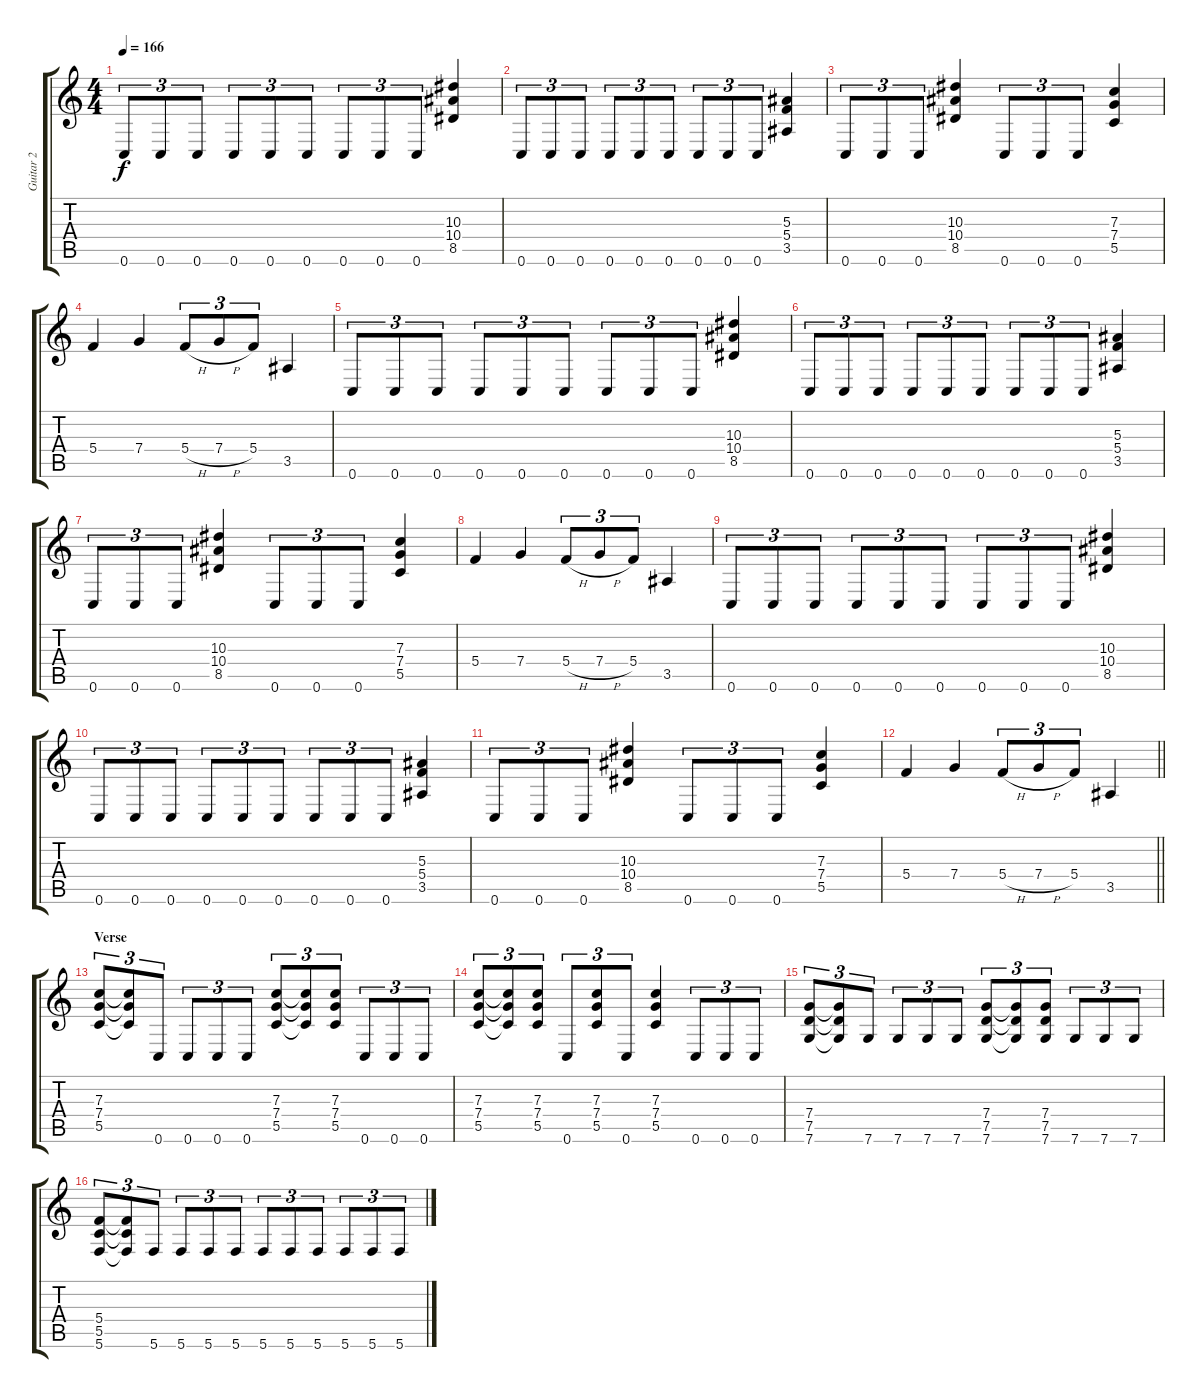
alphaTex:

\track ("Guitar 2" "Guitar 2") {instrument overdrivenguitar}
\staff {score tabs}
\tuning (D4 A3 F3 C3 G2 C2) {hide}
\ts (4 4)
\tempo 166
\clef g2
\ks c
0.6.8{tu (3 2) dy f} 0.6.8{tu (3 2)} 0.6.8{tu (3 2)} 0.6.8{tu (3 2)} 0.6.8{tu (3 2)} 0.6.8{tu (3 2)} 0.6.8{tu (3 2)} 0.6.8{tu (3 2)} 0.6.8{tu (3 2)} (10.3 10.4 8.5).4 |
0.6.8{tu (3 2)} 0.6.8{tu (3 2)} 0.6.8{tu (3 2)} 0.6.8{tu (3 2)} 0.6.8{tu (3 2)} 0.6.8{tu (3 2)} 0.6.8{tu (3 2)} 0.6.8{tu (3 2)} 0.6.8{tu (3 2)} (5.3 5.4 3.5).4 |
0.6.8{tu (3 2)} 0.6.8{tu (3 2)} 0.6.8{tu (3 2)} (10.3 10.4 8.5).4 0.6.8{tu (3 2)} 0.6.8{tu (3 2)} 0.6.8{tu (3 2)} (7.3 7.4 5.5).4 |
5.4.4 7.4.4 5.4{h}.8{tu (3 2)} 7.4{h}.8{tu (3 2)} 5.4.8{tu (3 2)} 3.5.4 |
0.6.8{tu (3 2)} 0.6.8{tu (3 2)} 0.6.8{tu (3 2)} 0.6.8{tu (3 2)} 0.6.8{tu (3 2)} 0.6.8{tu (3 2)} 0.6.8{tu (3 2)} 0.6.8{tu (3 2)} 0.6.8{tu (3 2)} (10.3 10.4 8.5).4 |
0.6.8{tu (3 2)} 0.6.8{tu (3 2)} 0.6.8{tu (3 2)} 0.6.8{tu (3 2)} 0.6.8{tu (3 2)} 0.6.8{tu (3 2)} 0.6.8{tu (3 2)} 0.6.8{tu (3 2)} 0.6.8{tu (3 2)} (5.3 5.4 3.5).4 |
0.6.8{tu (3 2)} 0.6.8{tu (3 2)} 0.6.8{tu (3 2)} (10.3 10.4 8.5).4 0.6.8{tu (3 2)} 0.6.8{tu (3 2)} 0.6.8{tu (3 2)} (7.3 7.4 5.5).4 |
5.4.4 7.4.4 5.4{h}.8{tu (3 2)} 7.4{h}.8{tu (3 2)} 5.4.8{tu (3 2)} 3.5.4 |
0.6.8{tu (3 2)} 0.6.8{tu (3 2)} 0.6.8{tu (3 2)} 0.6.8{tu (3 2)} 0.6.8{tu (3 2)} 0.6.8{tu (3 2)} 0.6.8{tu (3 2)} 0.6.8{tu (3 2)} 0.6.8{tu (3 2)} (10.3 10.4 8.5).4 |
0.6.8{tu (3 2)} 0.6.8{tu (3 2)} 0.6.8{tu (3 2)} 0.6.8{tu (3 2)} 0.6.8{tu (3 2)} 0.6.8{tu (3 2)} 0.6.8{tu (3 2)} 0.6.8{tu (3 2)} 0.6.8{tu (3 2)} (5.3 5.4 3.5).4 |
0.6.8{tu (3 2)} 0.6.8{tu (3 2)} 0.6.8{tu (3 2)} (10.3 10.4 8.5).4 0.6.8{tu (3 2)} 0.6.8{tu (3 2)} 0.6.8{tu (3 2)} (7.3 7.4 5.5).4 |
\barLineRight lightlight
5.4.4 7.4.4 5.4{h}.8{tu (3 2)} 7.4{h}.8{tu (3 2)} 5.4.8{tu (3 2)} 3.5.4 |
\section ("" "Verse")
(7.3 7.4 5.5).8{tu (3 2)} (7.3{t} 7.4{t} 5.5{t}).8{tu (3 2)} 0.6.8{tu (3 2)} 0.6.8{tu (3 2)} 0.6.8{tu (3 2)} 0.6.8{tu (3 2)} (7.3 7.4 5.5).8{tu (3 2)} (7.3{t} 7.4{t} 5.5{t}).8{tu (3 2)} (7.3 7.4 5.5).8{tu (3 2)} 0.6.8{tu (3 2)} 0.6.8{tu (3 2)} 0.6.8{tu (3 2)} |
(7.3 7.4 5.5).8{tu (3 2)} (7.3{t} 7.4{t} 5.5{t}).8{tu (3 2)} (7.3 7.4 5.5).8{tu (3 2)} 0.6.8{tu (3 2)} (7.3 7.4 5.5).8{tu (3 2)} 0.6.8{tu (3 2)} (7.3 7.4 5.5).4 0.6.8{tu (3 2)} 0.6.8{tu (3 2)} 0.6.8{tu (3 2)} |
(7.4 7.5 7.6).8{tu (3 2)} (7.4{t} 7.5{t} 7.6{t}).8{tu (3 2)} 7.6.8{tu (3 2)} 7.6.8{tu (3 2)} 7.6.8{tu (3 2)} 7.6.8{tu (3 2)} (7.4 7.5 7.6).8{tu (3 2)} (7.4{t} 7.5{t} 7.6{t}).8{tu (3 2)} (7.4 7.5 7.6).8{tu (3 2)} 7.6.8{tu (3 2)} 7.6.8{tu (3 2)} 7.6.8{tu (3 2)} |
(5.4 5.5 5.6).8{tu (3 2)} (5.4{t} 5.5{t} 5.6{t}).8{tu (3 2)} 5.6.8{tu (3 2)} 5.6.8{tu (3 2)} 5.6.8{tu (3 2)} 5.6.8{tu (3 2)} 5.6.8{tu (3 2)} 5.6.8{tu (3 2)} 5.6.8{tu (3 2)} 5.6.8{tu (3 2)} 5.6.8{tu (3 2)} 5.6.8{tu (3 2)}
